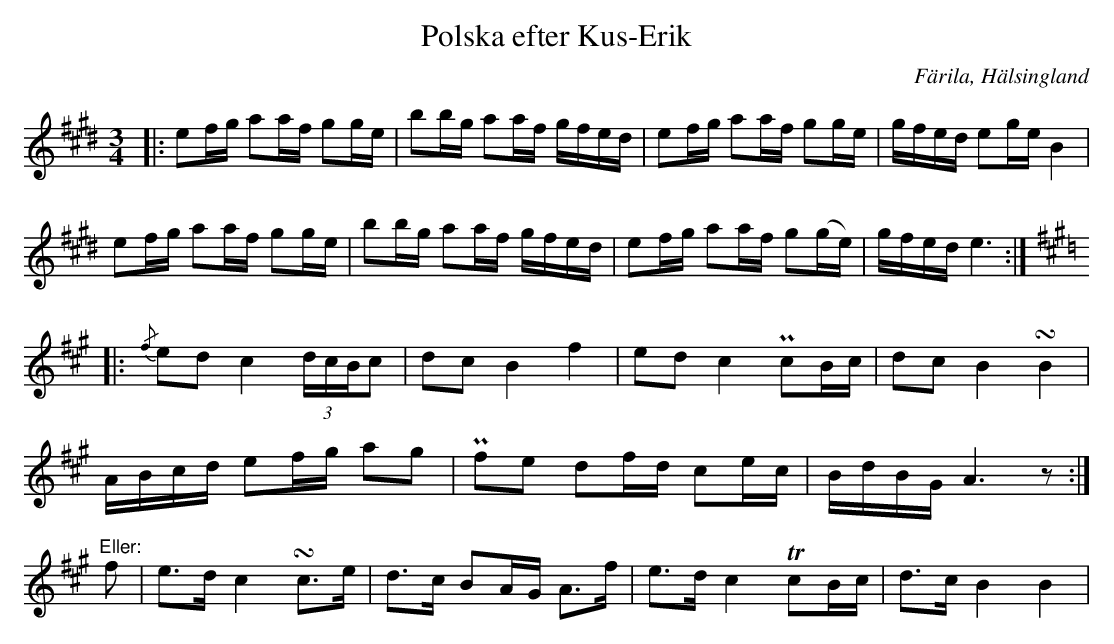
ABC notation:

X:1
T: Polska efter Kus-Erik
O: Färila, Hälsingland
M: 3/4
L: 1/16
K: E
|: e2fg a2af g2ge | b2bg a2af gfed | e2fg a2af g2ge | gfed e2ge B4 |
   e2fg a2af g2ge | b2bg a2af gfed | e2fg a2af g2(ge) | gfed e6 :|
K: A
             |: {/f}e2d2 c4   (3dcBc2    | d2c2  B4   f4    | e2d2  c4 Pc2Bc  | d2c2  B4 !turn!B4 |
                ABcd     e2fg a2g2        | Pf2e2 d2fd c2ec  | BdBG  A6 z2    :|
"^Eller:" f2 |  e2>d2    c4   !turn!c2>e2 | d2>c2 B2AG A2>f2 | e2>d2 c4 Tc2Bc  | d2>c2 B4 B4       |
